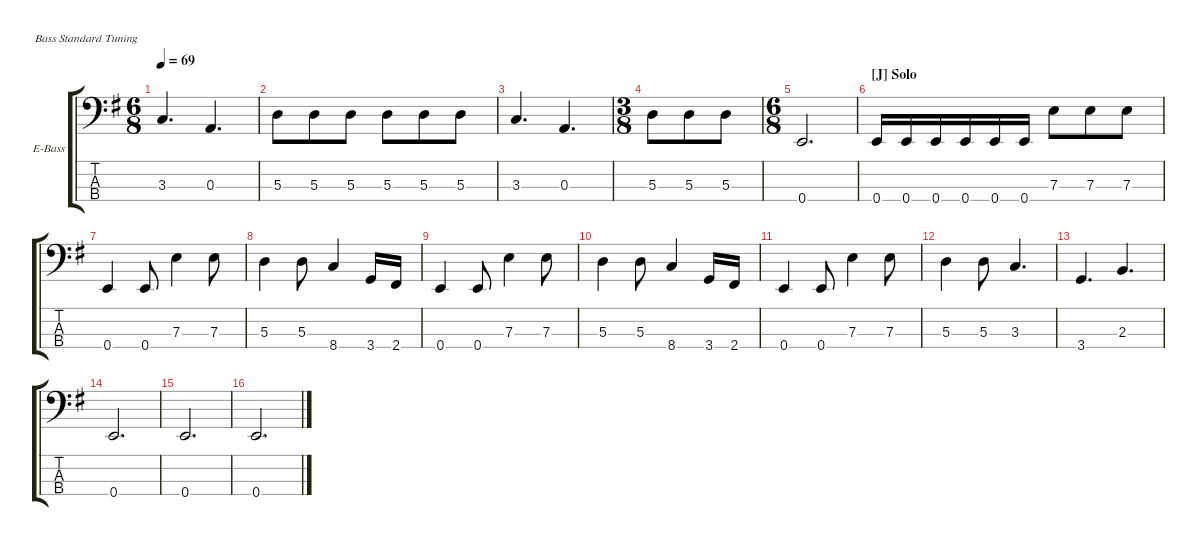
\hideDynamics
\bracketExtendMode groupsimilarinstruments
\firstSystemTrackNameOrientation horizontal
\otherSystemsTrackNameOrientation horizontal
\track ("E-Bass" "E-Bass") {multiBarRest instrument fretlessbass}
\staff {score tabs}
\tuning (G2 D2 A1 E1)
\ts (6 8)
\tempo 69
\clef f4
\ks g
3.3.4{d dy f} 0.3.4{d} |
5.3.8 5.3.8 5.3.8 5.3.8 5.3.8 5.3.8 |
3.3.4{d} 0.3.4{d} |
\ts (3 8)
5.3.8 5.3.8 5.3.8 |
\ts (6 8)
0.4.2{d} |
\section ("J" "Solo")
0.4.16 0.4.16 0.4.16 0.4.16 0.4.16 0.4.16 7.3.8 7.3.8 7.3.8 |
0.4.4 0.4.8 7.3.4 7.3.8 |
5.3.4 5.3.8 8.4.4 3.4.16 2.4.16 |
0.4.4 0.4.8 7.3.4 7.3.8 |
5.3.4 5.3.8 8.4.4 3.4.16 2.4.16 |
0.4.4 0.4.8 7.3.4 7.3.8 |
5.3.4 5.3.8 3.3.4{d} |
3.4.4{d} 2.3.4{d} |
0.4.2{d} |
0.4.2{d} |
0.4.2{d}
